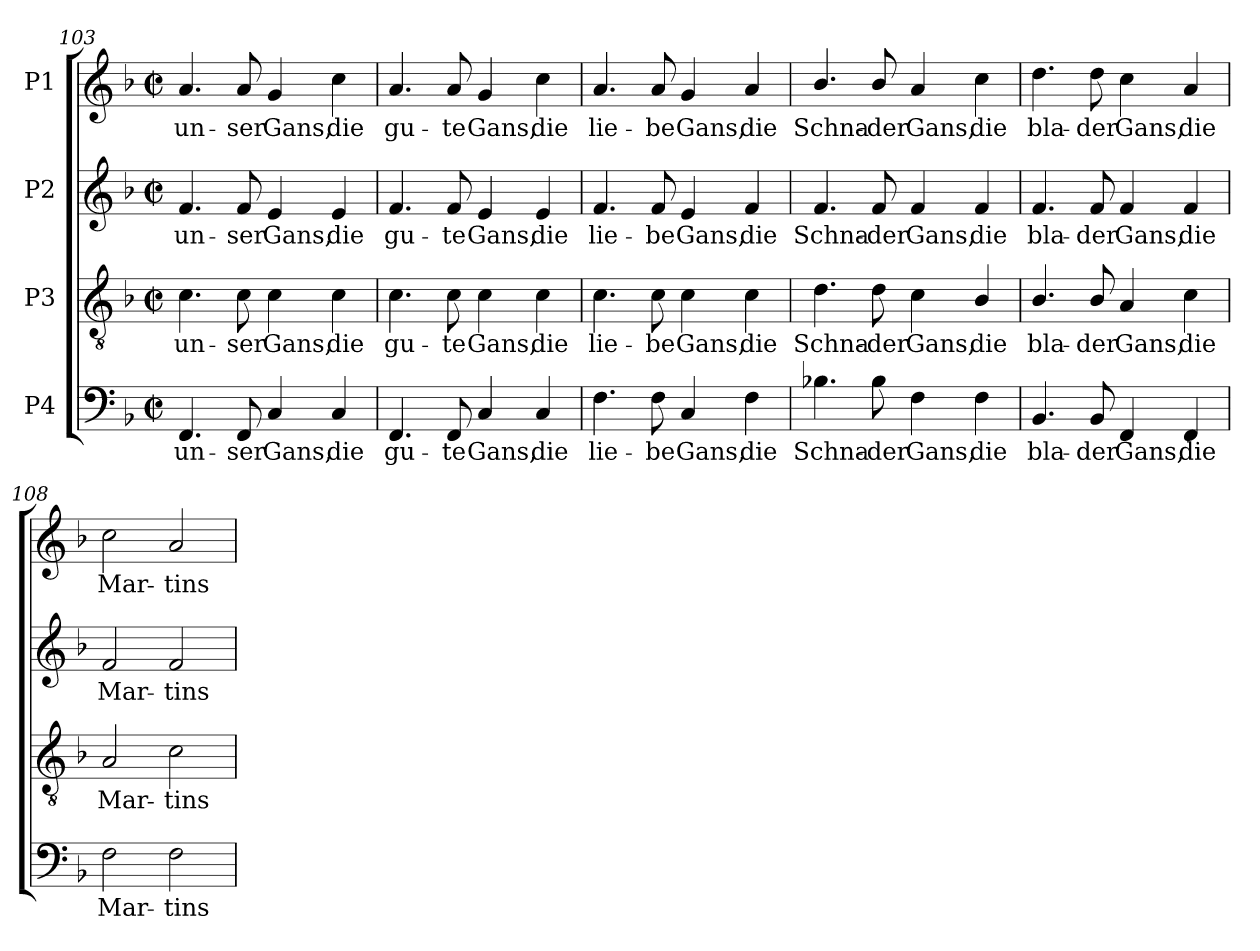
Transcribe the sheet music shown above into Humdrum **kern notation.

**kern	**text	**kern	**text	**kern	**text	**kern	**text
*part4	*part4	*part3	*part3	*part2	*part2	*part1	*part1
*staff4	*staff4	*staff3	*staff3	*staff2	*staff2	*staff1	*staff1
*I"P4	*	*I"P3	*	*I"P2	*	*I"P1	*
*clefF4	*	*clefGv2	*	*clefG2	*	*clefG2	*
*	*	*ITrd7c12	*	*	*	*	*
*k[b-]	*	*k[b-]	*	*k[b-]	*	*k[b-]	*
*F:	*	*F:	*	*F:	*	*F:	*
*M2/2	*	*M2/2	*	*M2/2	*	*M2/2	*
*met(c|)	*	*met(c|)	*	*met(c|)	*	*met(c|)	*
=103	=103	=103	=103	=103	=103	=103	=103
!	!LO:LY:b:color=#000000	!	!	!	!	!	!
!	!	!	!LO:LY:b:color=#000000	!	!	!	!
!	!	!	!	!	!LO:LY:b:color=#000000	!	!
!	!	!	!	!	!	!	!LO:LY:b:color=#000000
4.FFi/	un-	4.Ci\	un-	4.fi/	un-	4.ai/	un-
!	!LO:LY:b:color=#000000	!	!	!	!	!	!
!	!	!	!LO:LY:b:color=#000000	!	!	!	!
!	!	!	!	!	!LO:LY:b:color=#000000	!	!
!	!	!	!	!	!	!	!LO:LY:b:color=#000000
8FFi/	-ser	8Ci\	-ser	8fi/	-ser	8ai/	-ser
!	!LO:LY:b:color=#000000	!	!	!	!	!	!
!	!	!	!LO:LY:b:color=#000000	!	!	!	!
!	!	!	!	!	!LO:LY:b:color=#000000	!	!
!	!	!	!	!	!	!	!LO:LY:b:color=#000000
4Ci/	Gans,	4Ci\	Gans,	4ei/	Gans,	4gi/	Gans,
!	!LO:LY:b:color=#000000	!	!	!	!	!	!
!	!	!	!LO:LY:b:color=#000000	!	!	!	!
!	!	!	!	!	!LO:LY:b:color=#000000	!	!
!	!	!	!	!	!	!	!LO:LY:b:color=#000000
4Ci/	die	4Ci\	die	4ei/	die	4cci\	die
=104	=104	=104	=104	=104	=104	=104	=104
!	!LO:LY:b:color=#000000	!	!	!	!	!	!
!	!	!	!LO:LY:b:color=#000000	!	!	!	!
!	!	!	!	!	!LO:LY:b:color=#000000	!	!
!	!	!	!	!	!	!	!LO:LY:b:color=#000000
4.FFi/	gu-	4.Ci\	gu-	4.fi/	gu-	4.ai/	gu-
!	!LO:LY:b:color=#000000	!	!	!	!	!	!
!	!	!	!LO:LY:b:color=#000000	!	!	!	!
!	!	!	!	!	!LO:LY:b:color=#000000	!	!
!	!	!	!	!	!	!	!LO:LY:b:color=#000000
8FFi/	-te	8Ci\	-te	8fi/	-te	8ai/	-te
!	!LO:LY:b:color=#000000	!	!	!	!	!	!
!	!	!	!LO:LY:b:color=#000000	!	!	!	!
!	!	!	!	!	!LO:LY:b:color=#000000	!	!
!	!	!	!	!	!	!	!LO:LY:b:color=#000000
4Ci/	Gans,	4Ci\	Gans,	4ei/	Gans,	4gi/	Gans,
!	!LO:LY:b:color=#000000	!	!	!	!	!	!
!	!	!	!LO:LY:b:color=#000000	!	!	!	!
!	!	!	!	!	!LO:LY:b:color=#000000	!	!
!	!	!	!	!	!	!	!LO:LY:b:color=#000000
4Ci/	die	4Ci\	die	4ei/	die	4cci\	die
=105	=105	=105	=105	=105	=105	=105	=105
!	!LO:LY:b:color=#000000	!	!	!	!	!	!
!	!	!	!LO:LY:b:color=#000000	!	!	!	!
!	!	!	!	!	!LO:LY:b:color=#000000	!	!
!	!	!	!	!	!	!	!LO:LY:b:color=#000000
4.Fi\	lie-	4.Ci\	lie-	4.fi/	lie-	4.ai/	lie-
!	!LO:LY:b:color=#000000	!	!	!	!	!	!
!	!	!	!LO:LY:b:color=#000000	!	!	!	!
!	!	!	!	!	!LO:LY:b:color=#000000	!	!
!	!	!	!	!	!	!	!LO:LY:b:color=#000000
8Fi\	-be	8Ci\	-be	8fi/	-be	8ai/	-be
!	!LO:LY:b:color=#000000	!	!	!	!	!	!
!	!	!	!LO:LY:b:color=#000000	!	!	!	!
!	!	!	!	!	!LO:LY:b:color=#000000	!	!
!	!	!	!	!	!	!	!LO:LY:b:color=#000000
4Ci/	Gans,	4Ci\	Gans,	4ei/	Gans,	4gi/	Gans,
!	!LO:LY:b:color=#000000	!	!	!	!	!	!
!	!	!	!LO:LY:b:color=#000000	!	!	!	!
!	!	!	!	!	!LO:LY:b:color=#000000	!	!
!	!	!	!	!	!	!	!LO:LY:b:color=#000000
4Fi\	die	4Ci\	die	4fi/	die	4ai/	die
=106	=106	=106	=106	=106	=106	=106	=106
!	!LO:LY:b:color=#000000	!	!	!	!	!	!
!	!	!	!LO:LY:b:color=#000000	!	!	!	!
!	!	!	!	!	!LO:LY:b:color=#000000	!	!
!	!	!	!	!	!	!	!LO:LY:b:color=#000000
4.B-Xi\	Schna-	4.Di\	Schna-	4.fi/	Schna-	4.b-i/	Schna-
!	!LO:LY:b:color=#000000	!	!	!	!	!	!
!	!	!	!LO:LY:b:color=#000000	!	!	!	!
!	!	!	!	!	!LO:LY:b:color=#000000	!	!
!	!	!	!	!	!	!	!LO:LY:b:color=#000000
8B-i\	-der	8Di\	-der	8fi/	-der	8b-i/	-der
!	!LO:LY:b:color=#000000	!	!	!	!	!	!
!	!	!	!LO:LY:b:color=#000000	!	!	!	!
!	!	!	!	!	!LO:LY:b:color=#000000	!	!
!	!	!	!	!	!	!	!LO:LY:b:color=#000000
4Fi\	Gans,	4Ci\	Gans,	4fi/	Gans,	4ai/	Gans,
!	!LO:LY:b:color=#000000	!	!	!	!	!	!
!	!	!	!LO:LY:b:color=#000000	!	!	!	!
!	!	!	!	!	!LO:LY:b:color=#000000	!	!
!	!	!	!	!	!	!	!LO:LY:b:color=#000000
4Fi\	die	4BB-i/	die	4fi/	die	4cci\	die
=107	=107	=107	=107	=107	=107	=107	=107
!	!LO:LY:b:color=#000000	!	!	!	!	!	!
!	!	!	!LO:LY:b:color=#000000	!	!	!	!
!	!	!	!	!	!LO:LY:b:color=#000000	!	!
!	!	!	!	!	!	!	!LO:LY:b:color=#000000
4.BB-i/	bla-	4.BB-i/	bla-	4.fi/	bla-	4.ddi\	bla-
!	!LO:LY:b:color=#000000	!	!	!	!	!	!
!	!	!	!LO:LY:b:color=#000000	!	!	!	!
!	!	!	!	!	!LO:LY:b:color=#000000	!	!
!	!	!	!	!	!	!	!LO:LY:b:color=#000000
8BB-i/	-der	8BB-i/	-der	8fi/	-der	8ddi\	-der
!	!LO:LY:b:color=#000000	!	!	!	!	!	!
!	!	!	!LO:LY:b:color=#000000	!	!	!	!
!	!	!	!	!	!LO:LY:b:color=#000000	!	!
!	!	!	!	!	!	!	!LO:LY:b:color=#000000
4FFi/	Gans,	4AAi/	Gans,	4fi/	Gans,	4cci\	Gans,
!	!LO:LY:b:color=#000000	!	!	!	!	!	!
!	!	!	!LO:LY:b:color=#000000	!	!	!	!
!	!	!	!	!	!LO:LY:b:color=#000000	!	!
!	!	!	!	!	!	!	!LO:LY:b:color=#000000
4FFi/	die	4Ci\	die	4fi/	die	4ai/	die
!!LO:LB:g=z
=108	=108	=108	=108	=108	=108	=108	=108
!	!LO:LY:b:color=#000000	!	!	!	!	!	!
!	!	!	!LO:LY:b:color=#000000	!	!	!	!
!	!	!	!	!	!LO:LY:b:color=#000000	!	!
!	!	!	!	!	!	!	!LO:LY:b:color=#000000
2Fi\	Mar-	2AAi/	Mar-	2fi/	Mar-	2cci\	Mar-
!	!LO:LY:b:color=#000000	!	!	!	!	!	!
!	!	!	!LO:LY:b:color=#000000	!	!	!	!
!	!	!	!	!	!LO:LY:b:color=#000000	!	!
!	!	!	!	!	!	!	!LO:LY:b:color=#000000
2Fi\	-tins	2Ci\	-tins	2fi/	-tins	2ai/	-tins
=	=	=	=	=	=	=	=
*-	*-	*-	*-	*-	*-	*-	*-
